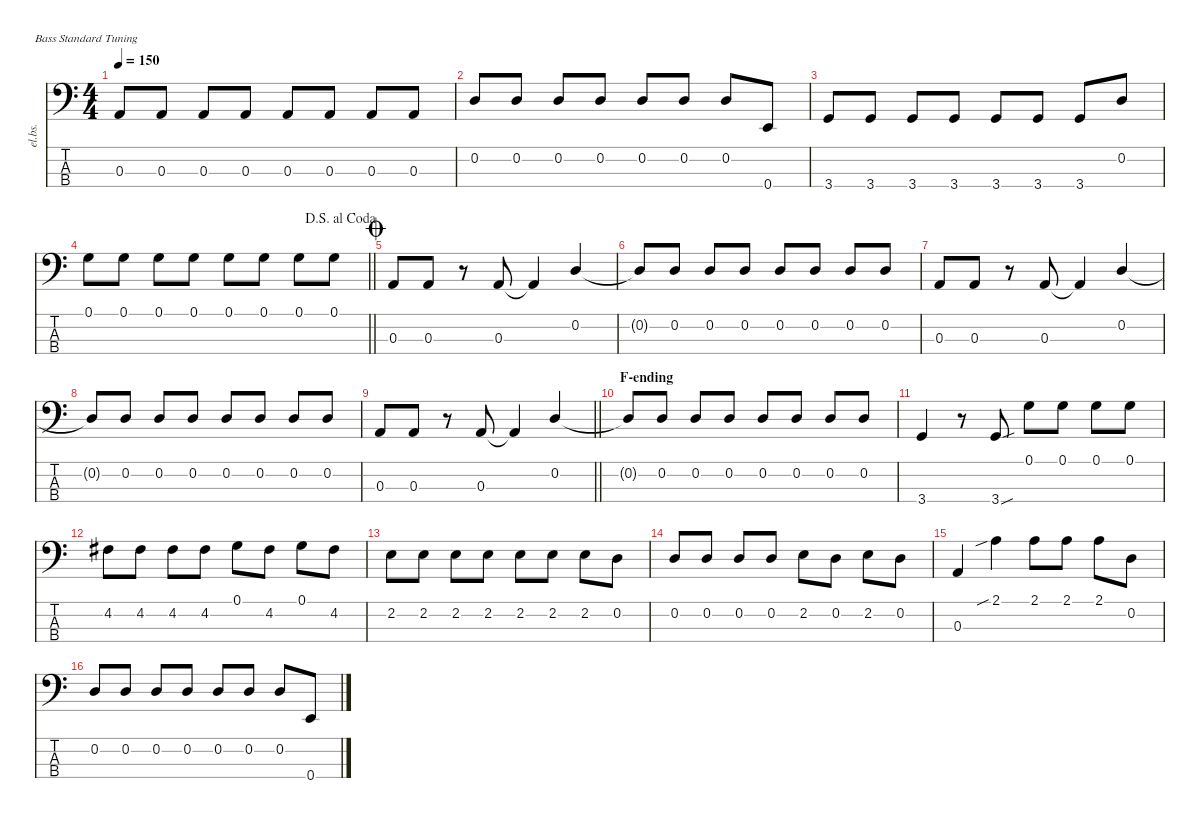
\defaultSystemsLayout 4
\hideDynamics
\bracketExtendMode nobrackets
\otherSystemsTrackNameOrientation horizontal
\track ("Bass" "el.bs.") {instrument electricbassfinger}
\staff {score tabs}
\tuning (G2 D2 A1 E1)
\ts (4 4)
\tempo 150
\clef f4
\ks c
0.3.8{dy f beam Up} 0.3.8{beam Up} 0.3.8{beam Up} 0.3.8{beam Up} 0.3.8{beam Up} 0.3.8{beam Up} 0.3.8{beam Up} 0.3.8{beam Up} |
0.2.8{beam Up} 0.2.8{beam Up} 0.2.8{beam Up} 0.2.8{beam Up} 0.2.8{beam Up} 0.2.8{beam Up} 0.2.8{beam Up} 0.4.8{beam Up} |
3.4.8{beam Up} 3.4.8{beam Up} 3.4.8{beam Up} 3.4.8{beam Up} 3.4.8{beam Up} 3.4.8{beam Up} 3.4.8{beam Up} 0.2.8{beam Up} |
\jump dalsegnoalcoda
\barLineRight lightlight
0.1.8{beam Down} 0.1.8{beam Down} 0.1.8{beam Down} 0.1.8{beam Down} 0.1.8{beam Down} 0.1.8{beam Down} 0.1.8{beam Down} 0.1.8{beam Down} |
\jump coda
0.3.8{beam Up} 0.3.8{beam Up} r.8{beam Up} 0.3.8{beam Up} 0.3{t}.4{beam Up} 0.2.4{beam Up} |
0.2{t}.8{beam Up} 0.2.8{beam Up} 0.2.8{beam Up} 0.2.8{beam Up} 0.2.8{beam Up} 0.2.8{beam Up} 0.2.8{beam Up} 0.2.8{beam Up} |
0.3.8{beam Up} 0.3.8{beam Up} r.8{beam Up} 0.3.8{beam Up} 0.3{t}.4{beam Up} 0.2.4{beam Up} |
0.2{t}.8{beam Up} 0.2.8{beam Up} 0.2.8{beam Up} 0.2.8{beam Up} 0.2.8{beam Up} 0.2.8{beam Up} 0.2.8{beam Up} 0.2.8{beam Up} |
\barLineRight lightlight
0.3.8{beam Up} 0.3.8{beam Up} r.8{beam Up} 0.3.8{beam Up} 0.3{t}.4{beam Up} 0.2.4{beam Up} |
\section ("" "F-ending")
0.2{t}.8{beam Up} 0.2.8{beam Up} 0.2.8{beam Up} 0.2.8{beam Up} 0.2.8{beam Up} 0.2.8{beam Up} 0.2.8{beam Up} 0.2.8{beam Up} |
3.4.4{beam Up} r.8{beam Up} 3.4{sou}.8{beam Up} 0.1.8{beam Down} 0.1.8{beam Down} 0.1.8{beam Down} 0.1.8{beam Down} |
4.2{acc #}.8{beam Down} 4.2{acc #}.8{beam Down} 4.2{acc #}.8{beam Down} 4.2{acc #}.8{beam Down} 0.1.8{beam Down} 4.2{acc #}.8{beam Down} 0.1.8{beam Down} 4.2{acc #}.8{beam Down} |
2.2.8{beam Down} 2.2.8{beam Down} 2.2.8{beam Down} 2.2.8{beam Down} 2.2.8{beam Down} 2.2.8{beam Down} 2.2.8{beam Down} 0.2.8{beam Down} |
0.2.8{beam Up} 0.2.8{beam Up} 0.2.8{beam Up} 0.2.8{beam Up} 2.2.8{beam Down} 0.2.8{beam Down} 2.2.8{beam Down} 0.2.8{beam Down} |
0.3.4{beam Up} 2.1{sib}.4{beam Down} 2.1.8{beam Down} 2.1.8{beam Down} 2.1.8{beam Down} 0.2.8{beam Down} |
0.2.8{beam Up} 0.2.8{beam Up} 0.2.8{beam Up} 0.2.8{beam Up} 0.2.8{beam Up} 0.2.8{beam Up} 0.2.8{beam Up} 0.4.8{beam Up}
